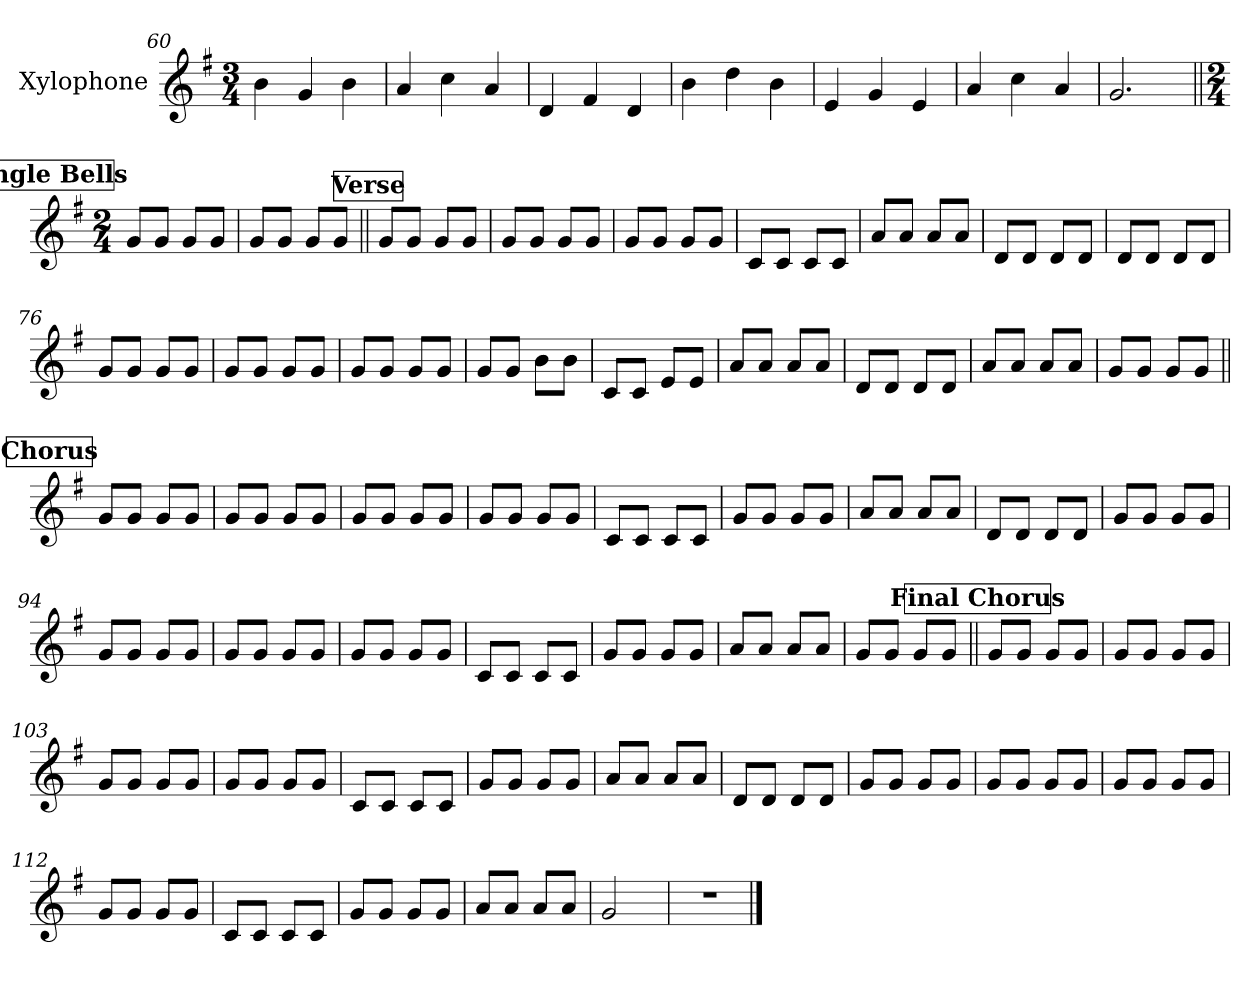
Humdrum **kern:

**kern
*part1
*staff1
*I"Xylophone
*I'Xyl.
*clefG2
*ITrd-7c-12
*k[f#]
*M3/4
=60
4bb\
4gg/
4bb\
!!LO:LB:g=z
=61
4aa/
4ccc\
4aa/
=62
4dd/
4ff#/
4dd/
=63
4bb\
4ddd\
4bb\
=64
4ee/
4gg/
4ee/
=65
4aa/
4ccc\
4aa/
=66
2.gg/
!!LO:REH:place=s1:a:B:fs=14:t=Jingle Bells
=67||
*M2/4
8gg/L
8gg/J
8gg/L
8gg/J
=68
8gg/L
8gg/J
8gg/L
8gg/J
!!LO:REH:place=s1:a:B:fs=14:t=Verse
=69||
8gg/L
8gg/J
8gg/L
8gg/J
=70
8gg/L
8gg/J
8gg/L
8gg/J
=71
8gg/L
8gg/J
8gg/L
8gg/J
!!LO:LB:g=z
=72
8cc/L
8cc/J
8cc/L
8cc/J
=73
8aa/L
8aa/J
8aa/L
8aa/J
=74
8dd/L
8dd/J
8dd/L
8dd/J
=75
8dd/L
8dd/J
8dd/L
8dd/J
=76
8gg/L
8gg/J
8gg/L
8gg/J
=77
8gg/L
8gg/J
8gg/L
8gg/J
=78
8gg/L
8gg/J
8gg/L
8gg/J
=79
8gg/L
8gg/J
8bb\L
8bb\J
=80
8cc/L
8cc/J
8ee/L
8ee/J
=81
8aa/L
8aa/J
8aa/L
8aa/J
!!LO:LB:g=z
=82
8dd/L
8dd/J
8dd/L
8dd/J
=83
8aa/L
8aa/J
8aa/L
8aa/J
=84
8gg/L
8gg/J
8gg/L
8gg/J
!!LO:REH:place=s1:a:B:fs=14:t=Chorus
=85||
8gg/L
8gg/J
8gg/L
8gg/J
=86
8gg/L
8gg/J
8gg/L
8gg/J
=87
8gg/L
8gg/J
8gg/L
8gg/J
=88
8gg/L
8gg/J
8gg/L
8gg/J
=89
8cc/L
8cc/J
8cc/L
8cc/J
=90
8gg/L
8gg/J
8gg/L
8gg/J
=91
8aa/L
8aa/J
8aa/L
8aa/J
!!LO:LB:g=z
=92
8dd/L
8dd/J
8dd/L
8dd/J
=93
8gg/L
8gg/J
8gg/L
8gg/J
=94
8gg/L
8gg/J
8gg/L
8gg/J
=95
8gg/L
8gg/J
8gg/L
8gg/J
=96
8gg/L
8gg/J
8gg/L
8gg/J
=97
8cc/L
8cc/J
8cc/L
8cc/J
=98
8gg/L
8gg/J
8gg/L
8gg/J
=99
8aa/L
8aa/J
8aa/L
8aa/J
=100
8gg/L
8gg/J
8gg/L
8gg/J
!!LO:REH:place=s1:a:B:fs=14:t=Final Chorus
=101||
8gg/L
8gg/J
8gg/L
8gg/J
!!LO:LB:g=z
=102
8gg/L
8gg/J
8gg/L
8gg/J
=103
8gg/L
8gg/J
8gg/L
8gg/J
=104
8gg/L
8gg/J
8gg/L
8gg/J
=105
8cc/L
8cc/J
8cc/L
8cc/J
=106
8gg/L
8gg/J
8gg/L
8gg/J
=107
8aa/L
8aa/J
8aa/L
8aa/J
=108
8dd/L
8dd/J
8dd/L
8dd/J
=109
8gg/L
8gg/J
8gg/L
8gg/J
=110
8gg/L
8gg/J
8gg/L
8gg/J
=111
8gg/L
8gg/J
8gg/L
8gg/J
!!LO:PB:g=z
=112
8gg/L
8gg/J
8gg/L
8gg/J
=113
8cc/L
8cc/J
8cc/L
8cc/J
=114
8gg/L
8gg/J
8gg/L
8gg/J
=115
8aa/L
8aa/J
8aa/L
8aa/J
=116
2gg/
=117
2r
==
*-
